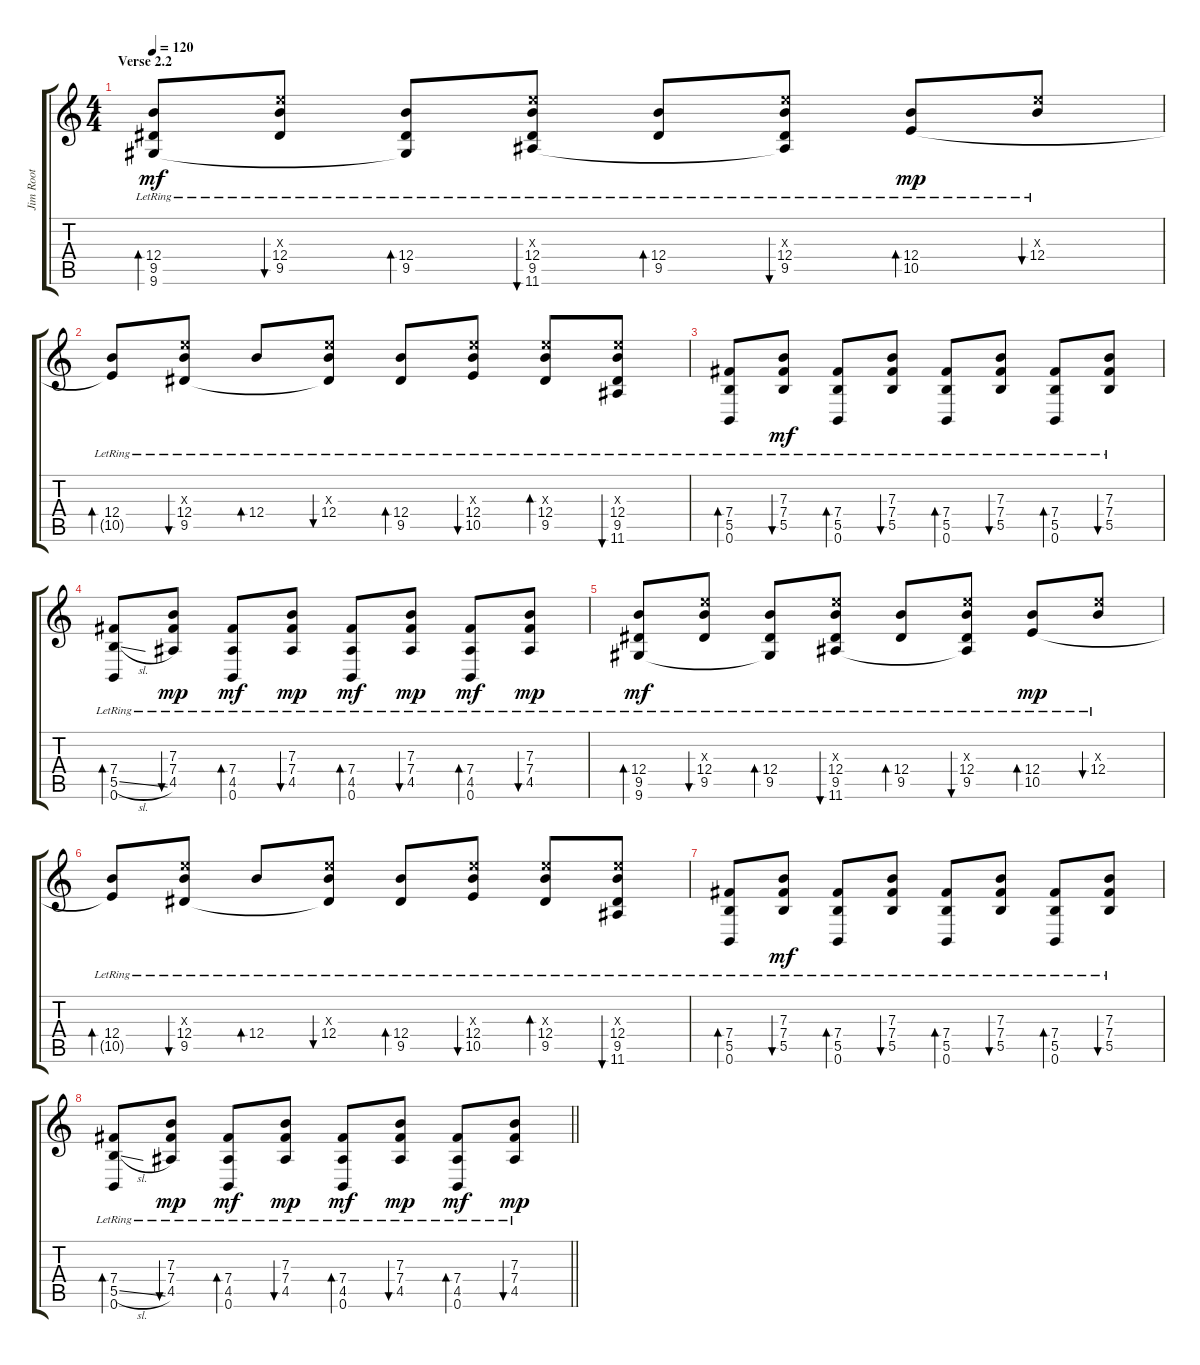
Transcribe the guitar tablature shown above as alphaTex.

\track ("Jim Root" "Jim Root") {instrument acousticguitarsteel}
\staff {score tabs}
\tuning (Db4 Ab3 E3 B2 Gb2 B1) {hide}
\ts (4 4)
\section ("" "Verse 2.2")
\tempo 120
\clef g2
\ks c
(12.4{lr} 9.5{lr} 9.6{lr}).8{bd 120 dy mf} (12.3{x} 12.4{lr} 9.5{lr}).8{bu 120} (12.4{lr} 9.5{lr} 9.6{t}).8{bd 120} (12.3{x} 12.4{lr} 9.5{lr} 11.6{lr}).8{bu 120} (12.4{lr} 9.5{lr}).8{bd 120} (12.3{x} 12.4{lr} 9.5{lr} 11.6{t}).8{bu 120} (12.4{lr} 10.5{lr}).8{bd 120 dy mp} (12.3{x} 12.4{lr}).8{bu 120} |
(12.4{lr} 10.5{t}).8{bd 120} (12.3{x} 12.4{lr} 9.5{lr}).8{bu 120} 12.4{lr}.8{bd 120} (12.3{x} 12.4{lr} 9.5{t}).8{bu 120} (12.4{lr} 9.5{lr}).8{bd 60} (12.3{x} 12.4{lr} 10.5{lr}).8{bu 60} (12.3{x} 12.4{lr} 9.5{lr}).8{bd 60} (12.3{x} 12.4{lr} 9.5{lr} 11.6{lr}).8{bu 60} |
(7.4{lr} 5.5{lr} 0.6{lr}).8{bd 60} (7.3{lr} 7.4{lr} 5.5{lr}).8{bu 60 dy mf} (7.4{lr} 5.5{lr} 0.6{lr}).8{bd 60} (7.3{lr} 7.4{lr} 5.5{lr}).8{bu 60} (7.4{lr} 5.5{lr} 0.6{lr}).8{bd 60} (7.3{lr} 7.4{lr} 5.5{lr}).8{bu 60} (7.4{lr} 5.5{lr} 0.6{lr}).8{bd 60} (7.3{lr} 7.4{lr} 5.5{lr}).8{bu 60} |
(7.4{lr} 5.5{sl lr} 0.6{lr}).8{bd 60} (7.3{lr} 7.4{lr} 4.5{lr}).8{bu 60 dy mp} (7.4{lr} 4.5{lr} 0.6{lr}).8{bd 60 dy mf} (7.3{lr} 7.4{lr} 4.5{lr}).8{bu 60 dy mp} (7.4{lr} 4.5{lr} 0.6{lr}).8{bd 60 dy mf} (7.3{lr} 7.4{lr} 4.5{lr}).8{bu 60 dy mp} (7.4{lr} 4.5{lr} 0.6{lr}).8{bd 60 dy mf} (7.3{lr} 7.4{lr} 4.5{lr}).8{bu 60 dy mp} |
(12.4{lr} 9.5{lr} 9.6{lr}).8{bd 120 dy mf} (12.3{x} 12.4{lr} 9.5{lr}).8{bu 120} (12.4{lr} 9.5{lr} 9.6{t}).8{bd 120} (12.3{x} 12.4{lr} 9.5{lr} 11.6{lr}).8{bu 120} (12.4{lr} 9.5{lr}).8{bd 120} (12.3{x} 12.4{lr} 9.5{lr} 11.6{t}).8{bu 120} (12.4{lr} 10.5{lr}).8{bd 120 dy mp} (12.3{x} 12.4{lr}).8{bu 120} |
(12.4{lr} 10.5{t}).8{bd 120} (12.3{x} 12.4{lr} 9.5{lr}).8{bu 120} 12.4{lr}.8{bd 120} (12.3{x} 12.4{lr} 9.5{t}).8{bu 120} (12.4{lr} 9.5{lr}).8{bd 60} (12.3{x} 12.4{lr} 10.5{lr}).8{bu 60} (12.3{x} 12.4{lr} 9.5{lr}).8{bd 60} (12.3{x} 12.4{lr} 9.5{lr} 11.6{lr}).8{bu 60} |
(7.4{lr} 5.5{lr} 0.6{lr}).8{bd 60} (7.3{lr} 7.4{lr} 5.5{lr}).8{bu 60 dy mf} (7.4{lr} 5.5{lr} 0.6{lr}).8{bd 60} (7.3{lr} 7.4{lr} 5.5{lr}).8{bu 60} (7.4{lr} 5.5{lr} 0.6{lr}).8{bd 60} (7.3{lr} 7.4{lr} 5.5{lr}).8{bu 60} (7.4{lr} 5.5{lr} 0.6{lr}).8{bd 60} (7.3{lr} 7.4{lr} 5.5{lr}).8{bu 60} |
\barLineRight lightlight
(7.4{lr} 5.5{sl lr} 0.6{lr}).8{bd 60} (7.3{lr} 7.4{lr} 4.5{lr}).8{bu 60 dy mp} (7.4{lr} 4.5{lr} 0.6{lr}).8{bd 60 dy mf} (7.3{lr} 7.4{lr} 4.5{lr}).8{bu 60 dy mp} (7.4{lr} 4.5{lr} 0.6{lr}).8{bd 60 dy mf} (7.3{lr} 7.4{lr} 4.5{lr}).8{bu 60 dy mp} (7.4{lr} 4.5{lr} 0.6{lr}).8{bd 60 dy mf} (7.3{lr} 7.4{lr} 4.5{lr}).8{bu 60 dy mp}
